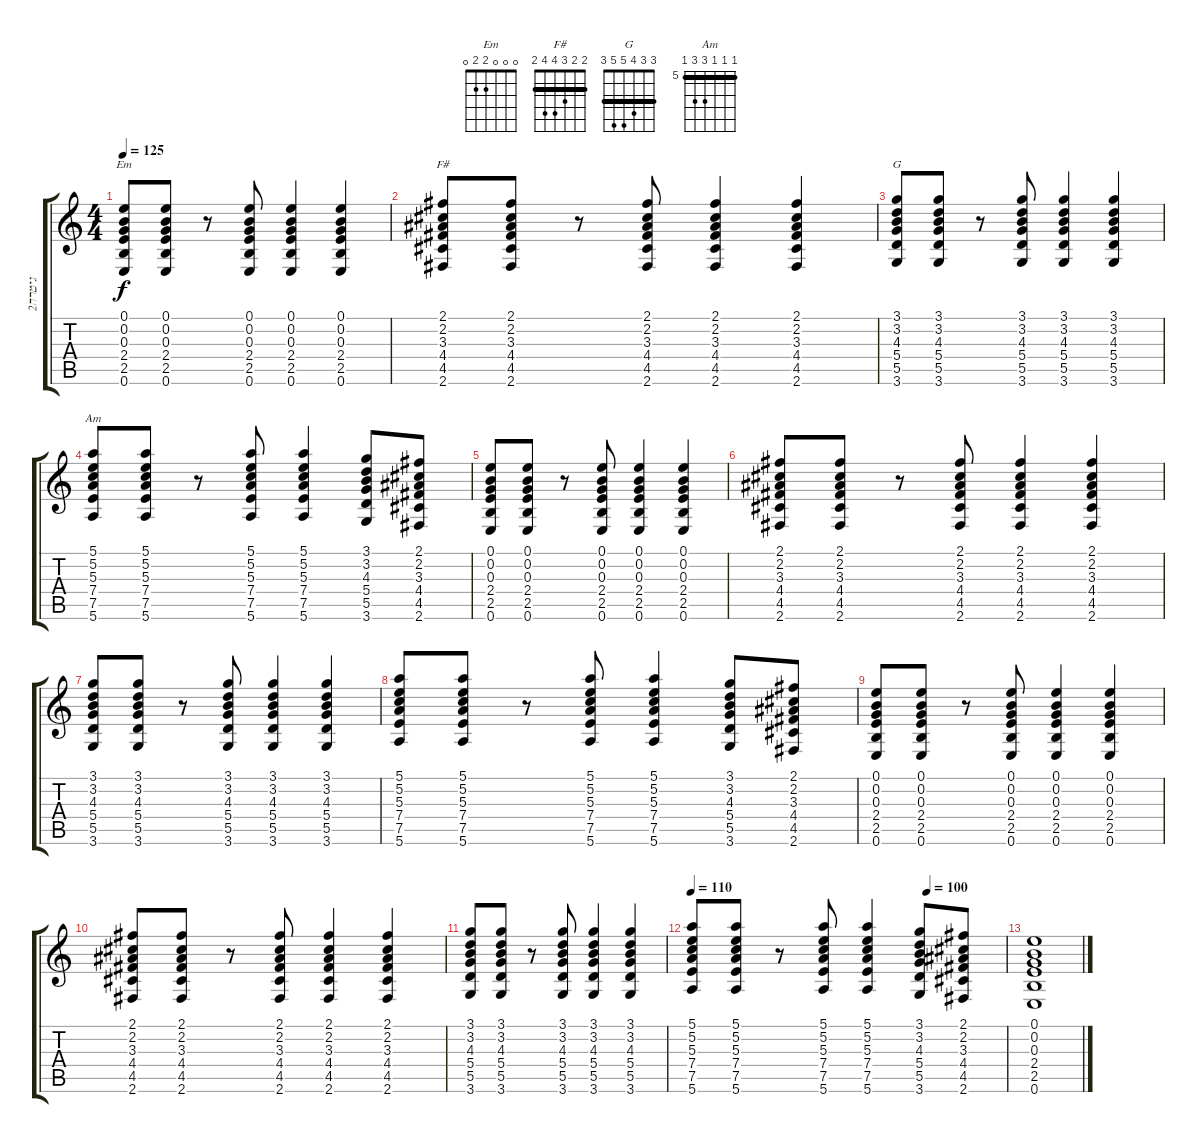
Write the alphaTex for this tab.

\track ("גיטרה2" "גיטרה2") {instrument acousticguitarsteel}
\staff {score tabs}
\tuning (E4 B3 G3 D3 A2 E2) {hide}
\chord ("Em" 0 0 0 2 2 0)
\chord ("F#" 2 2 3 4 4 2) {barre 2}
\chord ("G" 3 3 4 5 5 3) {barre 3}
\chord ("Am" 5 5 5 7 7 5) {firstfret 5 barre 5}
\ts (4 4)
\tempo 125
\clef g2
\ks c
(0.1 0.2 0.3 2.4 2.5 0.6).8{ch "Em" dy f} (0.1 0.2 0.3 2.4 2.5 0.6).8 r.8 (0.1 0.2 0.3 2.4 2.5 0.6).8 (0.1 0.2 0.3 2.4 2.5 0.6).4 (0.1 0.2 0.3 2.4 2.5 0.6).4 |
(2.1 2.2 3.3 4.4 4.5 2.6).8{ch "F#"} (2.1 2.2 3.3 4.4 4.5 2.6).8 r.8 (2.1 2.2 3.3 4.4 4.5 2.6).8 (2.1 2.2 3.3 4.4 4.5 2.6).4 (2.1 2.2 3.3 4.4 4.5 2.6).4 |
(3.1 3.2 4.3 5.4 5.5 3.6).8{ch "G"} (3.1 3.2 4.3 5.4 5.5 3.6).8 r.8 (3.1 3.2 4.3 5.4 5.5 3.6).8 (3.1 3.2 4.3 5.4 5.5 3.6).4 (3.1 3.2 4.3 5.4 5.5 3.6).4 |
(5.1 5.2 5.3 7.4 7.5 5.6).8{ch "Am"} (5.1 5.2 5.3 7.4 7.5 5.6).8 r.8 (5.1 5.2 5.3 7.4 7.5 5.6).8 (5.1 5.2 5.3 7.4 7.5 5.6).4 (3.1 3.2 4.3 5.4 5.5 3.6).8 (2.1 2.2 3.3 4.4 4.5 2.6).8 |
(0.1 0.2 0.3 2.4 2.5 0.6).8 (0.1 0.2 0.3 2.4 2.5 0.6).8 r.8 (0.1 0.2 0.3 2.4 2.5 0.6).8 (0.1 0.2 0.3 2.4 2.5 0.6).4 (0.1 0.2 0.3 2.4 2.5 0.6).4 |
(2.1 2.2 3.3 4.4 4.5 2.6).8 (2.1 2.2 3.3 4.4 4.5 2.6).8 r.8 (2.1 2.2 3.3 4.4 4.5 2.6).8 (2.1 2.2 3.3 4.4 4.5 2.6).4 (2.1 2.2 3.3 4.4 4.5 2.6).4 |
(3.1 3.2 4.3 5.4 5.5 3.6).8 (3.1 3.2 4.3 5.4 5.5 3.6).8 r.8 (3.1 3.2 4.3 5.4 5.5 3.6).8 (3.1 3.2 4.3 5.4 5.5 3.6).4 (3.1 3.2 4.3 5.4 5.5 3.6).4 |
(5.1 5.2 5.3 7.4 7.5 5.6).8 (5.1 5.2 5.3 7.4 7.5 5.6).8 r.8 (5.1 5.2 5.3 7.4 7.5 5.6).8 (5.1 5.2 5.3 7.4 7.5 5.6).4 (3.1 3.2 4.3 5.4 5.5 3.6).8 (2.1 2.2 3.3 4.4 4.5 2.6).8 |
(0.1 0.2 0.3 2.4 2.5 0.6).8 (0.1 0.2 0.3 2.4 2.5 0.6).8 r.8 (0.1 0.2 0.3 2.4 2.5 0.6).8 (0.1 0.2 0.3 2.4 2.5 0.6).4 (0.1 0.2 0.3 2.4 2.5 0.6).4 |
(2.1 2.2 3.3 4.4 4.5 2.6).8 (2.1 2.2 3.3 4.4 4.5 2.6).8 r.8 (2.1 2.2 3.3 4.4 4.5 2.6).8 (2.1 2.2 3.3 4.4 4.5 2.6).4 (2.1 2.2 3.3 4.4 4.5 2.6).4 |
(3.1 3.2 4.3 5.4 5.5 3.6).8 (3.1 3.2 4.3 5.4 5.5 3.6).8 r.8 (3.1 3.2 4.3 5.4 5.5 3.6).8 (3.1 3.2 4.3 5.4 5.5 3.6).4 (3.1 3.2 4.3 5.4 5.5 3.6).4 |
\tempo 110
\tempo (100 0.75)
(5.1 5.2 5.3 7.4 7.5 5.6).8 (5.1 5.2 5.3 7.4 7.5 5.6).8 r.8 (5.1 5.2 5.3 7.4 7.5 5.6).8 (5.1 5.2 5.3 7.4 7.5 5.6).4 (3.1 3.2 4.3 5.4 5.5 3.6).8 (2.1 2.2 3.3 4.4 4.5 2.6).8 |
(0.1 0.2 0.3 2.4 2.5 0.6).1
